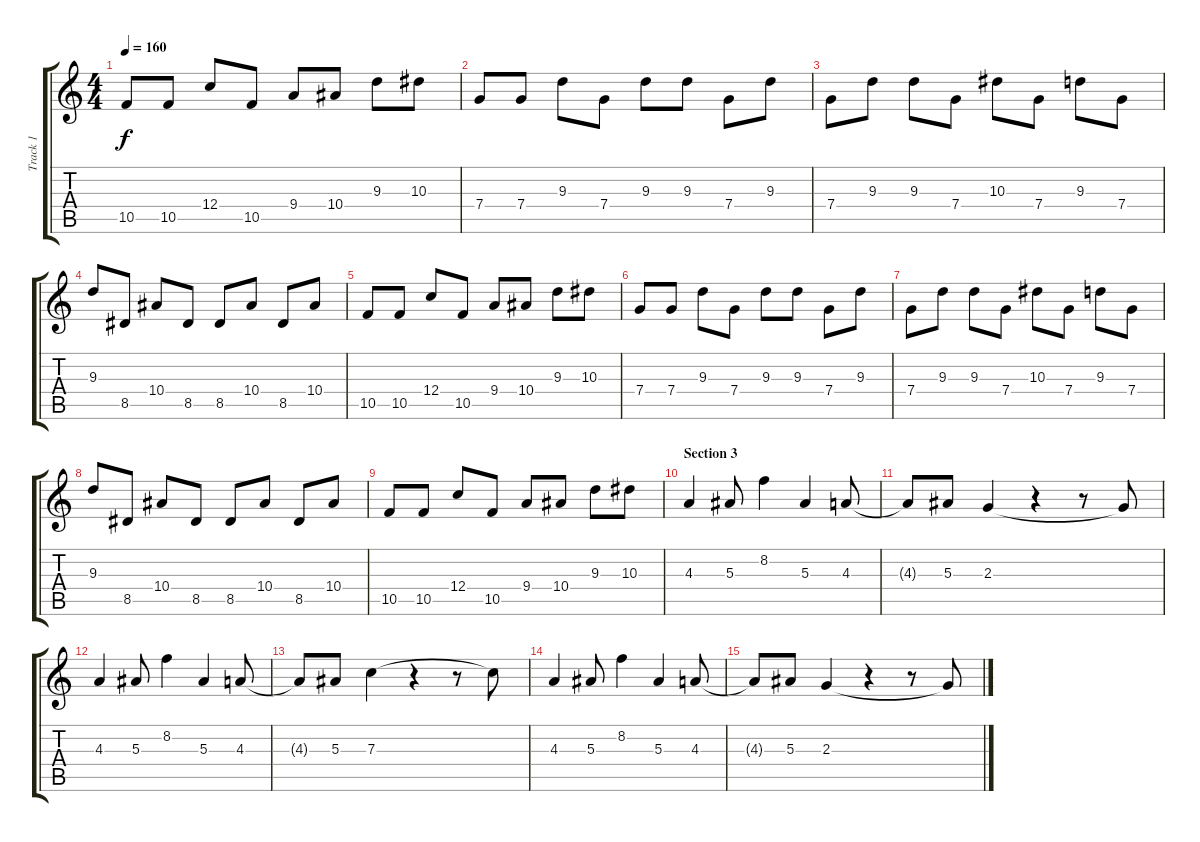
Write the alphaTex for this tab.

\track ("Track 1" "Track 1") {instrument acousticguitarnylon}
\staff {score tabs}
\tuning (D4 A3 F3 C3 G2 C2) {hide}
\ts (4 4)
\tempo 160
\clef g2
\ks c
10.5.8{dy f} 10.5.8 12.4.8 10.5.8 9.4.8 10.4.8 9.3.8 10.3.8 |
7.4.8 7.4.8 9.3.8 7.4.8 9.3.8 9.3.8 7.4.8 9.3.8 |
7.4.8 9.3.8 9.3.8 7.4.8 10.3.8 7.4.8 9.3.8 7.4.8 |
9.3.8 8.5.8 10.4.8 8.5.8 8.5.8 10.4.8 8.5.8 10.4.8 |
10.5.8 10.5.8 12.4.8 10.5.8 9.4.8 10.4.8 9.3.8 10.3.8 |
7.4.8 7.4.8 9.3.8 7.4.8 9.3.8 9.3.8 7.4.8 9.3.8 |
7.4.8 9.3.8 9.3.8 7.4.8 10.3.8 7.4.8 9.3.8 7.4.8 |
9.3.8 8.5.8 10.4.8 8.5.8 8.5.8 10.4.8 8.5.8 10.4.8 |
10.5.8 10.5.8 12.4.8 10.5.8 9.4.8 10.4.8 9.3.8 10.3.8 |
\section ("" "Section 3")
4.3.4{instrument distortionguitar} 5.3.8 8.2.4 5.3.4 4.3.8 |
4.3{t}.8 5.3.8 2.3.4 r.4 r.8 2.3{t}.8 |
4.3.4{instrument distortionguitar} 5.3.8 8.2.4 5.3.4 4.3.8 |
4.3{t}.8 5.3.8 7.3.4 r.4 r.8 7.3{t}.8 |
4.3.4{instrument distortionguitar} 5.3.8 8.2.4 5.3.4 4.3.8 |
4.3{t}.8 5.3.8 2.3.4 r.4 r.8 2.3{t}.8
